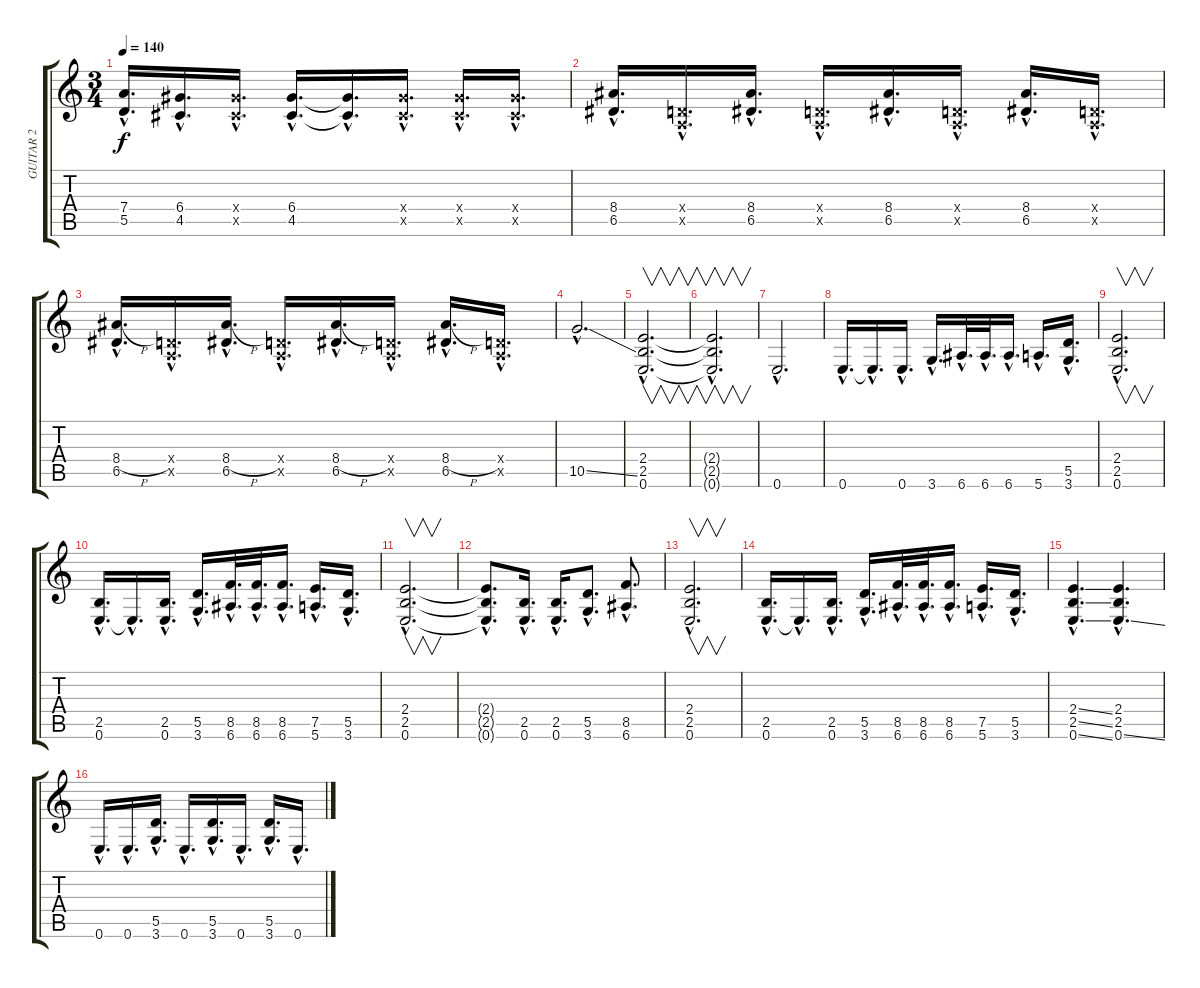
\track ("GUITAR 2" "GUITAR 2") {instrument overdrivenguitar}
\staff {score tabs}
\tuning (E4 B3 G3 D3 A2 E2) {hide}
\ts (3 4)
\tempo 140
\clef g2
\ks c
(7.4{hac} 5.5{hac}).16{d dy f} (6.4{hac} 4.5{hac}).16{d} (6.4{hac x} 4.5{hac x}).16{d} (6.4{hac} 4.5{hac}).16{d} (6.4{hac t} 4.5{hac t}).16{d} (6.4{hac x} 4.5{hac x}).16{d} (6.4{hac x} 4.5{hac x}).16{d} (6.4{hac x} 4.5{hac x}).16{d} |
(8.4{hac} 6.5{hac}).16{d} (0.4{hac x} 0.5{hac x}).16{d} (8.4{hac} 6.5{hac}).16{d} (0.4{hac x} 0.5{hac x}).16{d} (8.4{hac} 6.5{hac}).16{d} (0.4{hac x} 0.5{hac x}).16{d} (8.4{hac} 6.5{hac}).16{d} (0.4{hac x} 0.5{hac x}).16{d} |
(8.4{h hac} 6.5{hac}).16{d} (0.4{hac x} 0.5{hac x}).16{d} (8.4{h hac} 6.5{hac}).16{d} (0.4{hac x} 0.5{hac x}).16{d} (8.4{h hac} 6.5{hac}).16{d} (0.4{hac x} 0.5{hac x}).16{d} (8.4{h hac} 6.5{hac}).16{d} (0.4{hac x} 0.5{hac x}).16{d} |
10.5{ss hac}.2{d} |
(2.4{hac} 2.5{hac} 0.6{hac}).2{v d} |
(2.4{hac t} 2.5{hac t} 0.6{hac t}).2{v d} |
0.6{hac}.2{d} |
0.6{hac}.16{d} 0.6{hac t}.16{d} 0.6{hac}.16{d} 3.6{hac}.16{d} 6.6{hac}.32{d} 6.6{hac}.32{d} 6.6{hac}.16{d} 5.6{hac}.16{d} (5.5{hac} 3.6{hac}).16{d} |
(2.4{hac} 2.5{hac} 0.6{hac}).2{v d} |
(2.5{hac} 0.6{hac}).16{d} 0.6{hac t}.16{d} (2.5{hac} 0.6{hac}).16{d} (5.5{hac} 3.6{hac}).16{d} (8.5{hac} 6.6{hac}).32{d} (8.5{hac} 6.6{hac}).32{d} (8.5{hac} 6.6{hac}).16{d} (7.5{hac} 5.6{hac}).16{d} (5.5{hac} 3.6{hac}).16{d} |
(2.4{hac} 2.5{hac} 0.6{hac}).2{v d} |
(2.4{hac t} 2.5{hac t} 0.6{hac t}).8{d} (2.5{hac} 0.6{hac}).16{d} (2.5{hac} 0.6{hac}).16{d} (5.5{hac} 3.6{hac}).8{d} (8.5{hac} 6.6{hac}).8{d} |
(2.4{hac} 2.5{hac} 0.6{hac}).2{v d} |
(2.5{hac} 0.6{hac}).16{d} 0.6{hac t}.16{d} (2.5{hac} 0.6{hac}).16{d} (5.5{hac} 3.6{hac}).16{d} (8.5{hac} 6.6{hac}).32{d} (8.5{hac} 6.6{hac}).32{d} (8.5{hac} 6.6{hac}).16{d} (7.5{hac} 5.6{hac}).16{d} (5.5{hac} 3.6{hac}).16{d} |
(2.4{ss hac} 2.5{ss hac} 0.6{ss hac}).4{d} (2.4{hac} 2.5{hac} 0.6{ss hac}).4{d} |
0.6{hac}.16{d} 0.6{hac}.16{d} (5.5{hac} 3.6{hac}).16{d} 0.6{hac}.16{d} (5.5{hac} 3.6{hac}).16{d} 0.6{hac}.16{d} (5.5{hac} 3.6{hac}).16{d} 0.6{hac}.16{d}
